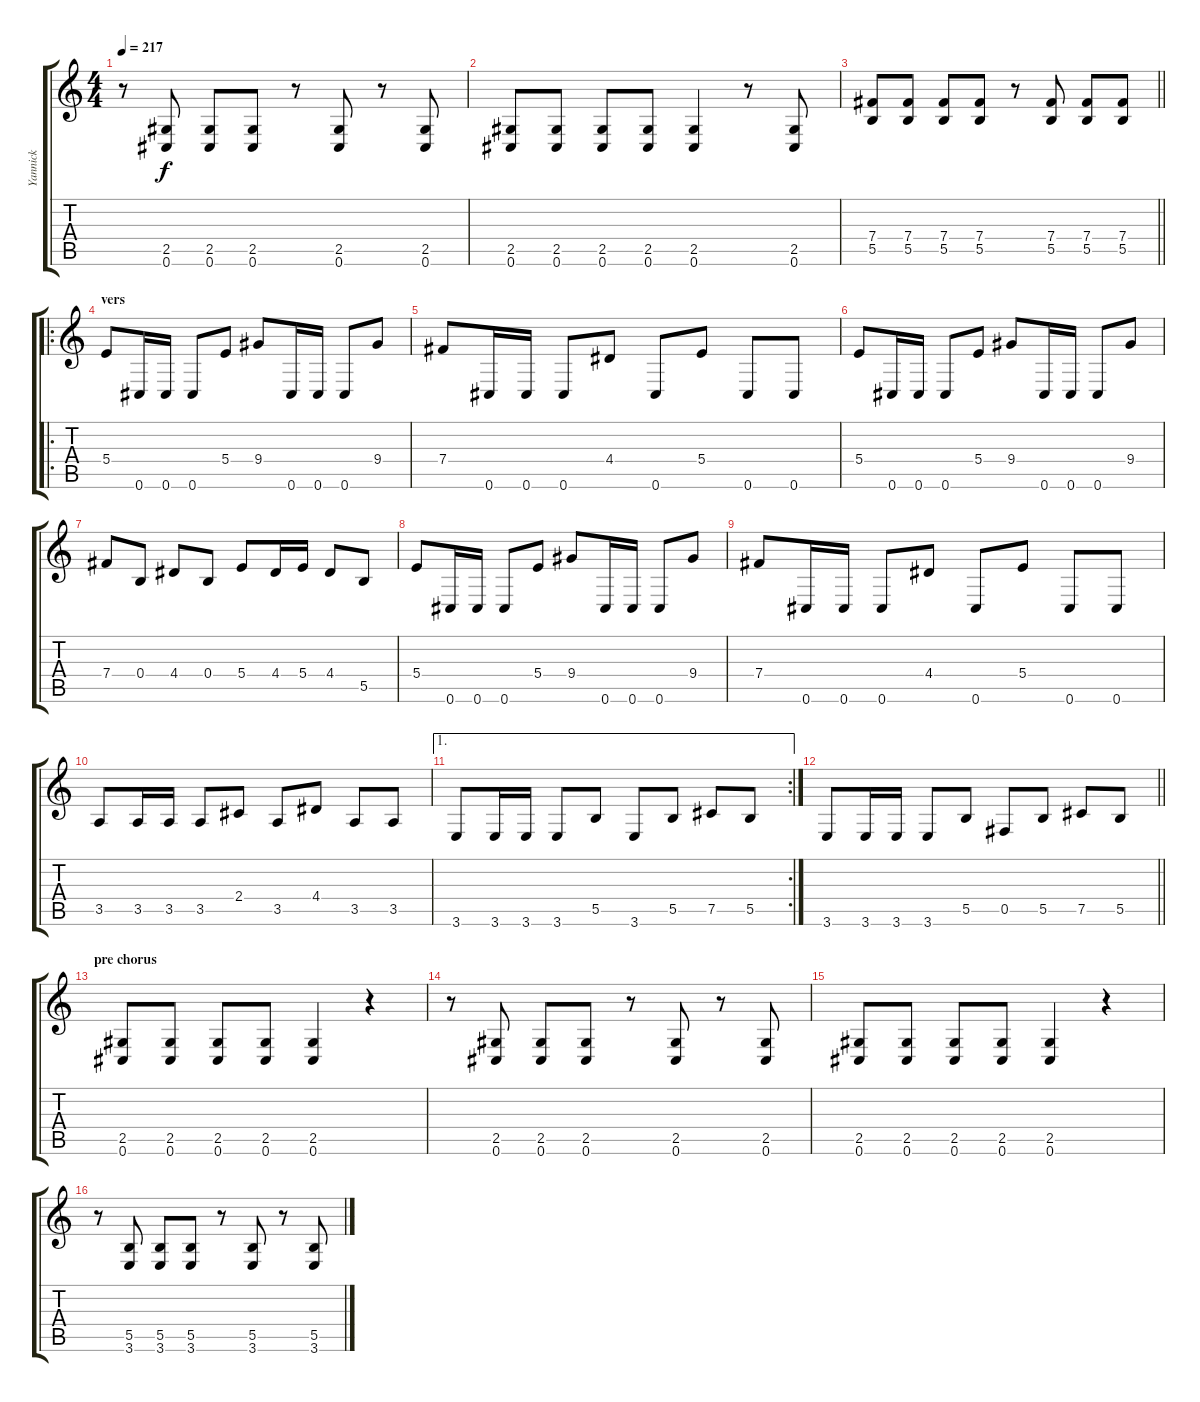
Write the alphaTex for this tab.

\track ("Yannick" "Yannick") {instrument distortionguitar}
\staff {score tabs}
\tuning (Db4 Ab3 E3 B2 Gb2 Db2) {hide}
\ts (4 4)
\tempo 217
\clef g2
\ks c
r.8{dy f} (2.5 0.6).8 (2.5 0.6).8 (2.5 0.6).8 r.8 (2.5 0.6).8 r.8 (2.5 0.6).8 |
(2.5 0.6).8 (2.5 0.6).8 (2.5 0.6).8 (2.5 0.6).8 (2.5 0.6).4 r.8 (2.5 0.6).8 |
\barLineRight lightlight
(7.4 5.5).8 (7.4 5.5).8 (7.4 5.5).8 (7.4 5.5).8 r.8 (7.4 5.5).8 (7.4 5.5).8 (7.4 5.5).8 |
\ro
\section ("" "vers")
5.4.8{balance 16} 0.6.16 0.6.16 0.6.8 5.4.8 9.4.8 0.6.16 0.6.16 0.6.8 9.4.8 |
7.4.8 0.6.16 0.6.16 0.6.8 4.4.8 0.6.8 5.4.8 0.6.8 0.6.8 |
5.4.8 0.6.16 0.6.16 0.6.8 5.4.8 9.4.8 0.6.16 0.6.16 0.6.8 9.4.8 |
7.4.8 0.4.8 4.4.8 0.4.8 5.4.8 4.4.16 5.4.16 4.4.8 5.5.8 |
5.4.8 0.6.16 0.6.16 0.6.8 5.4.8 9.4.8 0.6.16 0.6.16 0.6.8 9.4.8 |
7.4.8 0.6.16 0.6.16 0.6.8 4.4.8 0.6.8 5.4.8 0.6.8 0.6.8 |
3.5.8 3.5.16 3.5.16 3.5.8 2.4.8 3.5.8 4.4.8 3.5.8 3.5.8 |
\ae 1
\rc 2
3.6.8 3.6.16 3.6.16 3.6.8 5.5.8 3.6.8 5.5.8 7.5.8 5.5.8 |
\barLineRight lightlight
3.6.8 3.6.16 3.6.16 3.6.8 5.5.8 0.5.8 5.5.8 7.5.8 5.5.8 |
\section ("" "pre chorus")
(2.5 0.6).8 (2.5 0.6).8 (2.5 0.6).8 (2.5 0.6).8 (2.5 0.6).4 r.4 |
r.8 (2.5 0.6).8 (2.5 0.6).8 (2.5 0.6).8 r.8 (2.5 0.6).8 r.8 (2.5 0.6).8 |
(2.5 0.6).8 (2.5 0.6).8 (2.5 0.6).8 (2.5 0.6).8 (2.5 0.6).4 r.4 |
r.8 (5.5 3.6).8 (5.5 3.6).8 (5.5 3.6).8 r.8 (5.5 3.6).8 r.8 (5.5 3.6).8
